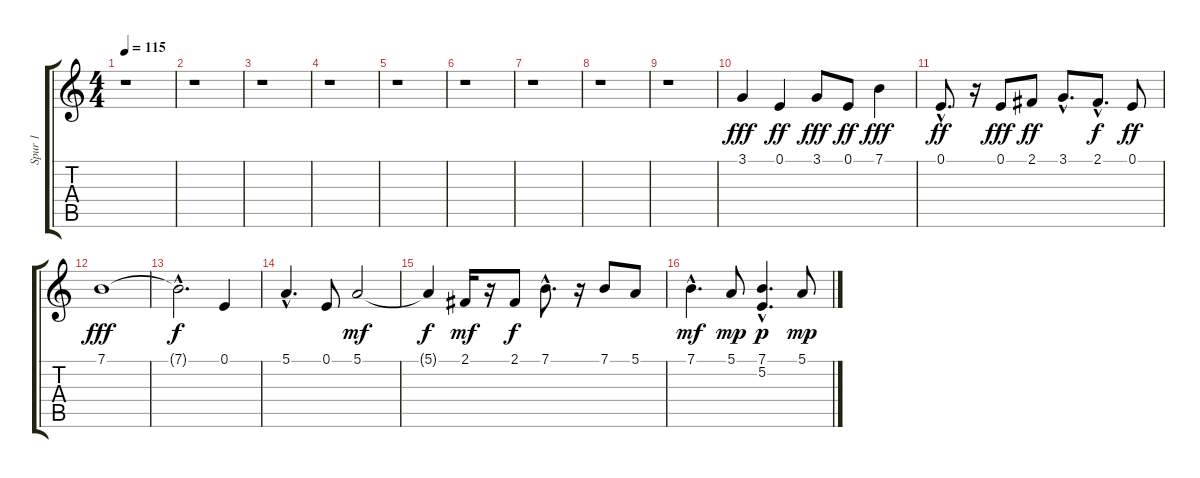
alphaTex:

\track ("Spur 1" "Spur 1") {instrument panflute}
\staff {score tabs}
\tuning (E4 B3 G3 D3 A2 E2) {hide}
\ts (4 4)
\tempo 115
\clef g2
\ks c
r.1{dy f} |
r.1 |
r.1 |
r.1 |
r.1 |
r.1 |
r.1 |
r.1 |
r.1 |
3.1.4{dy fff} 0.1.4{dy ff} 3.1.8{dy fff} 0.1.8{dy ff} 7.1.4{dy fff} |
0.1{hac}.8{d dy ff} r.16 0.1.8{dy fff} 2.1.8{dy ff} 3.1{hac}.8{d} 2.1{hac}.8{d dy f} 0.1.8{dy ff} |
7.1.1{dy fff} |
7.1{hac t}.2{d dy f} 0.1.4 |
5.1{hac}.4{d} 0.1.8 5.1.2{dy mf} |
5.1{t}.4{dy f} 2.1.16{dy mf} r.16 2.1.8{dy f} 7.1{hac}.8{d} r.16 7.1.8 5.1.8 |
7.1{hac}.4{d dy mf} 5.1.8{dy mp} (7.1 5.2{hac}).4{d dy p} 5.1.8{dy mp}
